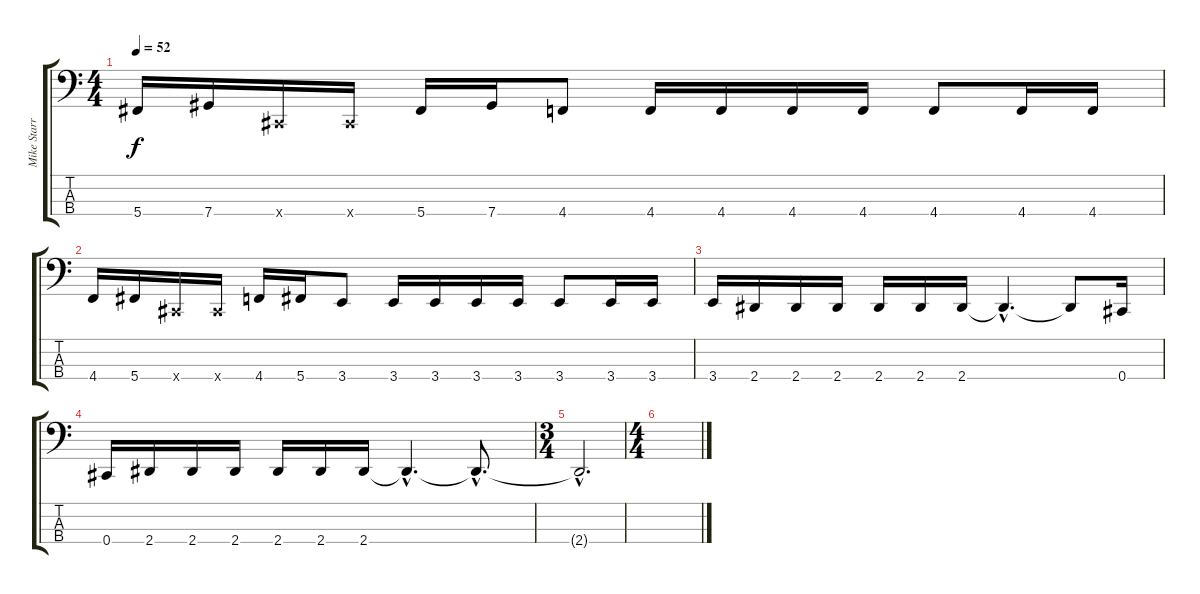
\track ("Mike Starr" "Mike Starr") {instrument electricbasspick}
\staff {score tabs}
\tuning (Gb2 Db2 Ab1 Db1) {hide}
\ts (4 4)
\tempo 52
\clef f4
\ks c
5.4.16{dy f} 7.4.16 0.4{x}.16 0.4{x}.16 5.4.16 7.4.16 4.4.8 4.4.16 4.4.16 4.4.16 4.4.16 4.4.8 4.4.16 4.4.16 |
4.4.16 5.4.16 0.4{x}.16 0.4{x}.16 4.4.16 5.4.16 3.4.8 3.4.16 3.4.16 3.4.16 3.4.16 3.4.8 3.4.16 3.4.16 |
3.4.16 2.4.16 2.4.16 2.4.16 2.4.16 2.4.16 2.4.16 2.4{hac t}.4{d} 2.4{t}.8 0.4.16 |
0.4.16 2.4.16 2.4.16 2.4.16 2.4.16 2.4.16 2.4.16 2.4{hac t}.4{d} 2.4{hac t}.8{d} |
\ts (3 4)
2.4{hac t}.2{d} |
\ts (4 4)
